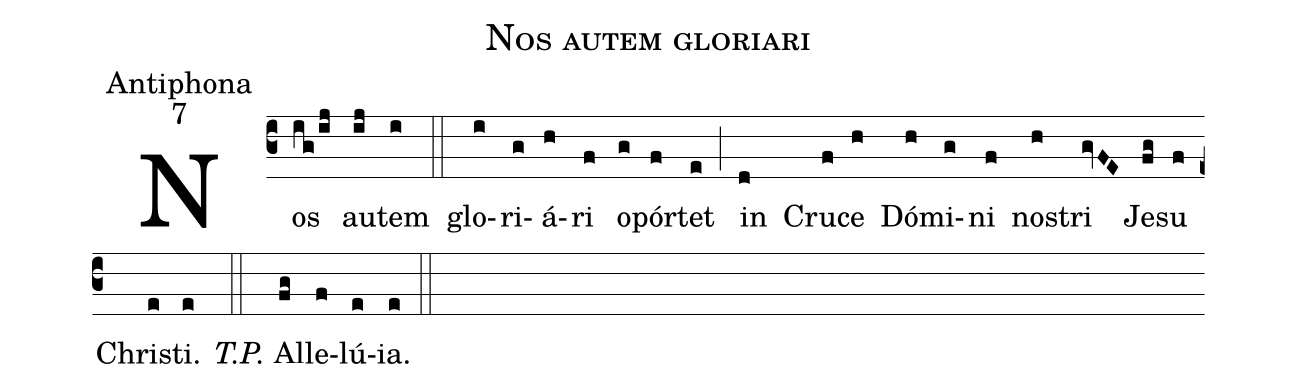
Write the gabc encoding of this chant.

name:Nos autem gloriari;
office-part:Antiphona;
mode:7;
%%
(c3) Nos(ig/ij) au(ij)tem(i) (::)
glo(i)ri(g)á(h)ri(f) o(g)pór(f)tet(e) (;) in(d) Cru(f)ce(h) Dó(h)mi(g)ni(f) no(h)stri(gvFE) Je(fg)su(f) Chri(e)sti.(e) (::) <i>T.P.</i> Al(fg)le(f)lú(e)ia.(e) (::)
